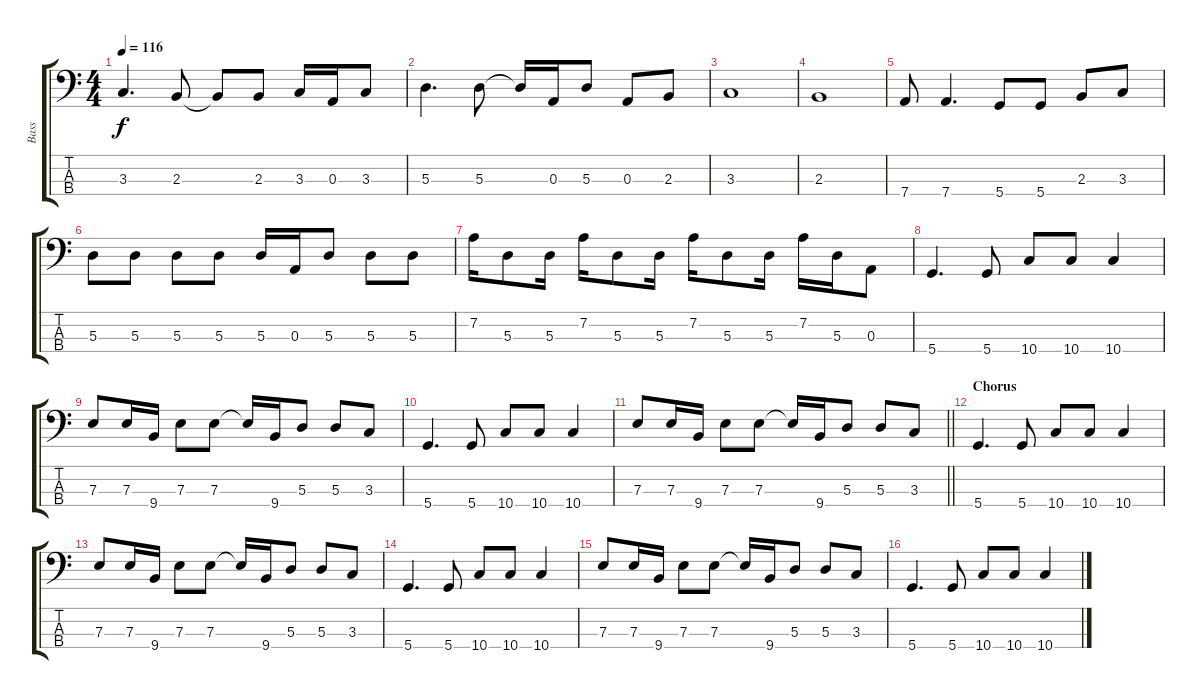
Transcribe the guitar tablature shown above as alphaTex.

\track ("Bass" "Bass") {instrument electricbassfinger}
\staff {score tabs}
\tuning (G2 D2 A1 D1) {hide}
\ts (4 4)
\tempo 116
\clef f4
\ks c
3.3.4{d dy f} 2.3.8 2.3{t}.8 2.3.8 3.3.16 0.3.16 3.3.8 |
5.3.4{d} 5.3.8 5.3{t}.16 0.3.16 5.3.8 0.3.8 2.3.8 |
3.3.1 |
2.3.1 |
7.4.8 7.4.4{d} 5.4.8 5.4.8 2.3.8 3.3.8 |
5.3.8 5.3.8 5.3.8 5.3.8 5.3.16 0.3.16 5.3.8 5.3.8 5.3.8 |
7.2.16 5.3.8 5.3.16 7.2.16 5.3.8 5.3.16 7.2.16 5.3.8 5.3.16 7.2.16 5.3.16 0.3.8 |
5.4.4{d} 5.4.8 10.4.8 10.4.8 10.4.4 |
7.3.8 7.3.16 9.4.16 7.3.8 7.3.8 7.3{t}.16 9.4.16 5.3.8 5.3.8 3.3.8 |
5.4.4{d} 5.4.8 10.4.8 10.4.8 10.4.4 |
\barLineRight lightlight
7.3.8 7.3.16 9.4.16 7.3.8 7.3.8 7.3{t}.16 9.4.16 5.3.8 5.3.8 3.3.8 |
\section ("" "Chorus")
5.4.4{d} 5.4.8 10.4.8 10.4.8 10.4.4 |
7.3.8 7.3.16 9.4.16 7.3.8 7.3.8 7.3{t}.16 9.4.16 5.3.8 5.3.8 3.3.8 |
5.4.4{d} 5.4.8 10.4.8 10.4.8 10.4.4 |
7.3.8 7.3.16 9.4.16 7.3.8 7.3.8 7.3{t}.16 9.4.16 5.3.8 5.3.8 3.3.8 |
5.4.4{d} 5.4.8 10.4.8 10.4.8 10.4.4
